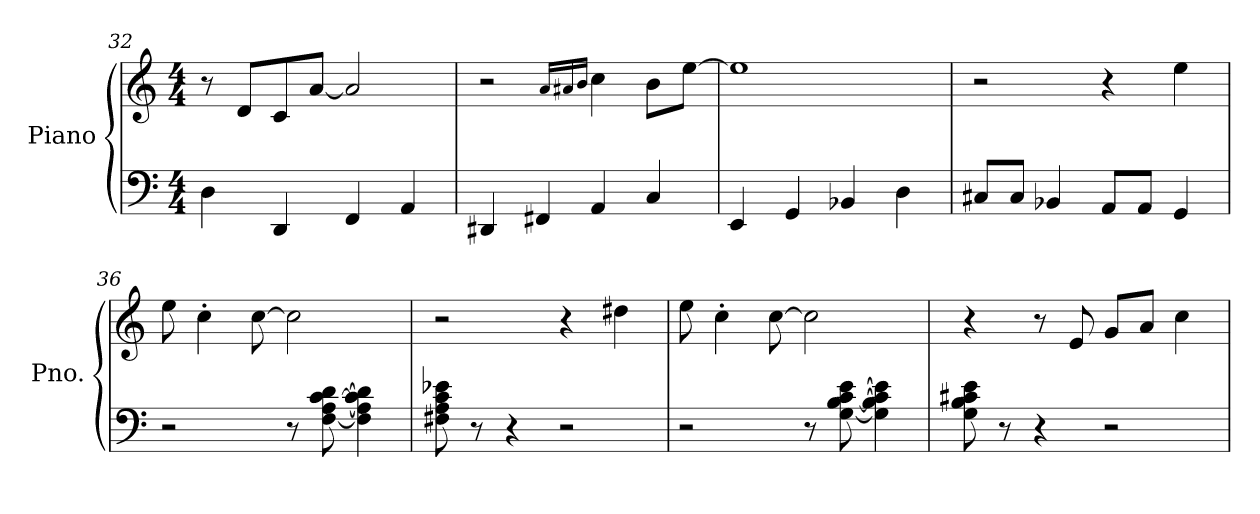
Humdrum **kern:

**kern	**kern
*part1	*part1
*staff2	*staff1
*I"Piano	*
*I'Pno.	*
!!LO:LB:g=z
*clefF4	*clefG2
*k[]	*k[]
*M4/4	*M4/4
=32	=32
4D\	8r
.	8d/L
4DD/	8c/
.	[8a/J
4FF/	2a/]
4AA/	.
=33	=33
4DD#X/	2r
4FF#X/	.
.	16qa/LL
.	16qa#X/
.	16qb/JJ
4AA/	4cc\
4C/	8b\L
.	[8ee\J
=34	=34
4EE/	1ee]
4GG/	.
4BB-X/	.
4D\	.
=35	=35
8C#X/L	2r
8C#/J	.
4BB-X/	.
8AA/L	4r
8AA/J	.
4GG/	4ee\
!!LO:LB:g=z
=36	=36
2r	8ee\
.	4cc'\
.	[8cc\
8r	2cc\]
[8F\ [8A\ [8c\ [8d\	.
4F\] 4A\] 4c\] 4d\]	.
=37	=37
8F#X\ 8A\ 8c\ 8e-X\	2r
8r	.
4r	.
2r	4r
.	4dd#X\
=38	=38
2r	8ee\
.	4cc'\
.	[8cc\
8r	2cc\]
[8G\ [8B\ [8c\ [8e\	.
4G\] 4B\] 4c\] 4e\]	.
=39	=39
8G\ 8B\ 8c#X\ 8e\	4r
8r	.
4r	8r
.	8e/
2r	8g/L
.	8a/J
.	4cc\
=	=
*-	*-
